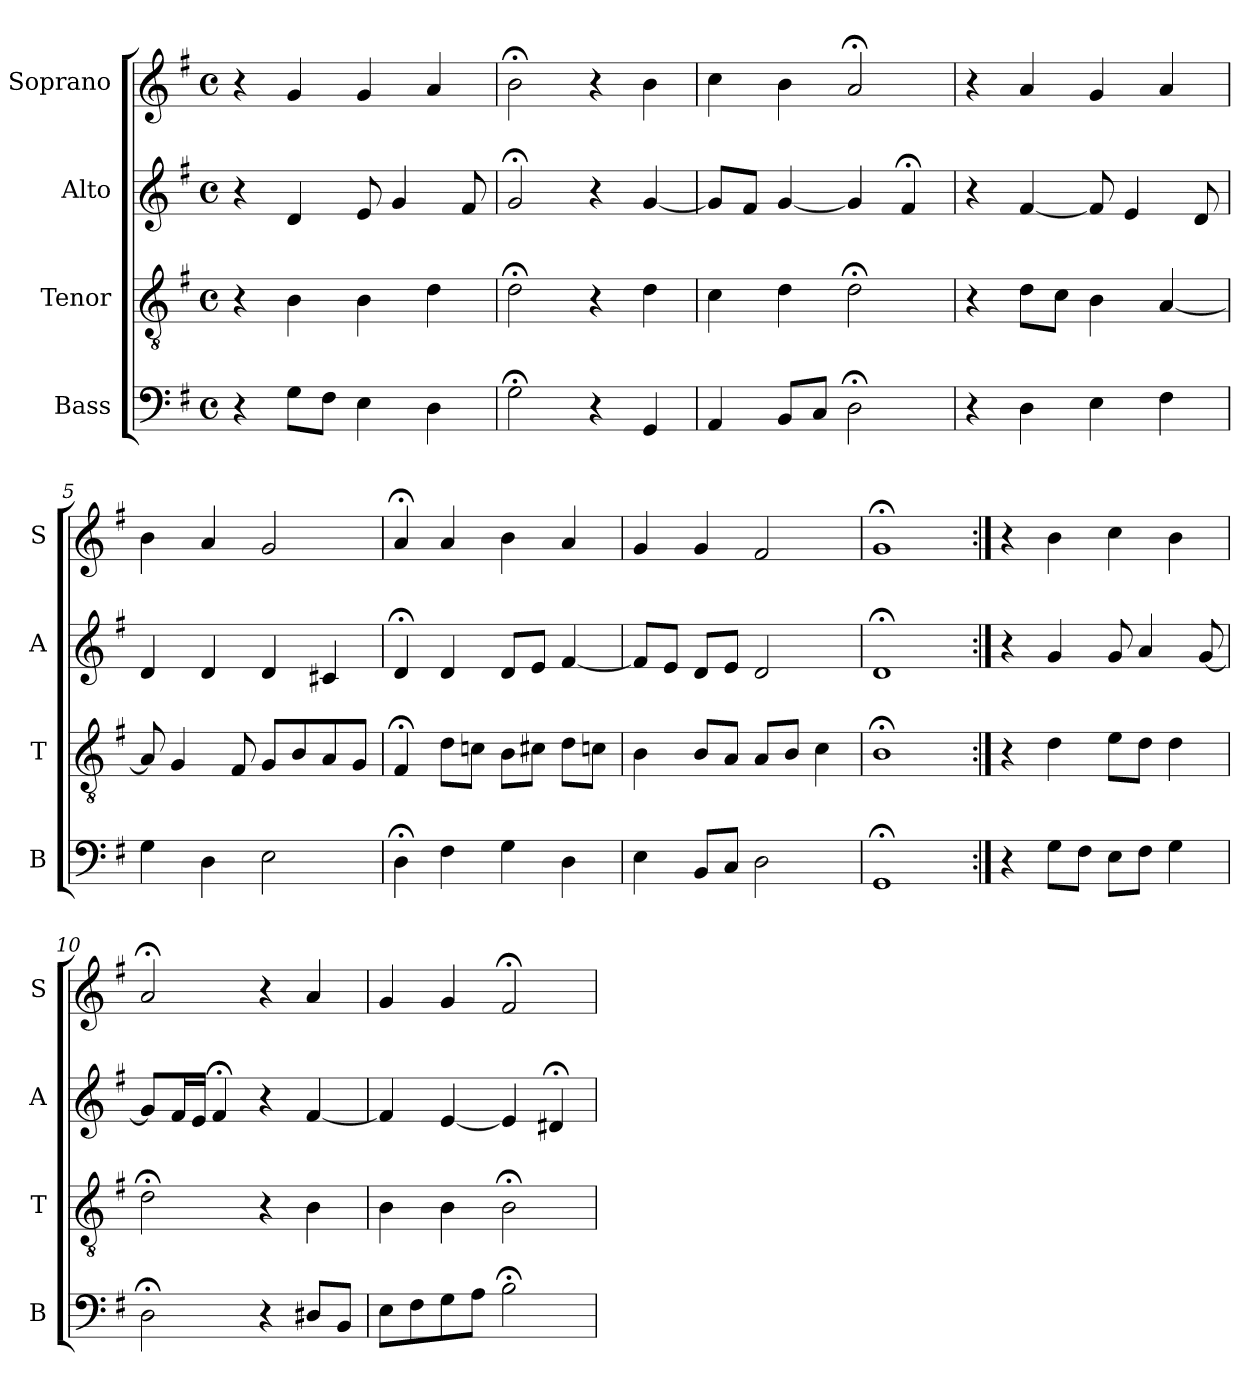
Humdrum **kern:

**kern	**kern	**kern	**kern
*part4	*part3	*part2	*part1
*staff4	*staff3	*staff2	*staff1
*I"Bass	*I"Tenor	*I"Alto	*I"Soprano
*I'B	*I'T	*I'A	*I'S
*clefF4	*clefGv2	*clefG2	*clefG2
*k[f#]	*k[f#]	*k[f#]	*k[f#]
*G:	*G:	*G:	*G:
*M4/4	*M4/4	*M4/4	*M4/4
*met(c)	*met(c)	*met(c)	*met(c)
*MM100	*MM100	*MM100	*MM100
=1	=1	=1	=1
4r	4r	4r	4r
8GL	4Bi	4d	4gi
8F#J	.	.	.
4E	4Bi	8e	4gi
.	.	4g	.
4D	4di	.	4ai
.	.	8f#	.
=2	=2	=2	=2
2G;<	2d;<	2g;<	2b;<
4r	4r	4r	4r
4GG	4d	[4g	4b
=3	=3	=3	=3
4AA	4c	8gL]	4cc
.	.	8f#J	.
8BBL	4d	[4g	4b
8CJ	.	.	.
2D;<	2d;<	4g]	2a;<
.	.	4f#;<	.
=4	=4	=4	=4
4r	4r	4r	4r
4D	8dL	[4f#	4a
.	8cJ	.	.
4E	4B	8f#]	4g
.	.	4e	.
4F#	[4A	.	4a
.	.	8d	.
=5	=5	=5	=5
4G	8A]	4d	4b
.	4G	.	.
4D	.	4d	4a
.	8F#	.	.
2E	8GL	4d	2gi
.	8B	.	.
.	8A	4c#Xi	.
.	8GJ	.	.
=6	=6	=6	=6
4D;<	4F#;<	4d;<i	4a;<i
4F#	8dL	4d	4a
.	8cnJ	.	.
4G	8BL	8dL	4b
.	8c#XJ	8eJ	.
4D	8dL	[4f#	4a
.	8cnJ	.	.
=7	=7	=7	=7
4E	4B	8f#L]	4g
.	.	8eJ	.
8BBL	8BL	8dL	4g
8CJ	8AJ	8eJ	.
2D	8AL	2d	2f#
.	8BJ	.	.
.	4c	.	.
=8	=8	=8	=8
1GG;<	1B;<	1d;<	1g;<
=9:|!	=9:|!	=9:|!	=9:|!
4r	4r	4r	4r
8GL	4d	4g	4b
8F#J	.	.	.
8EL	8eL	8g	4cc
8F#J	8dJ	4a	.
4G	4d	.	4b
.	.	[8g	.
=10	=10	=10	=10
2D;<	2d;<	8gL]	2a;<
.	.	16f#L	.
.	.	16eJJ	.
.	.	4f#;<	.
4r	4r	4r	4r
8D#XL	4B	[4f#	4a
8BBJ	.	.	.
=11	=11	=11	=11
8EL	4B	4f#]	4g
8F#	.	.	.
8G	4B	[4e	4g
8AJ	.	.	.
2B;<	2B;<	4e]	2f#;<
.	.	4d#X;<	.
=	=	=	=
*-	*-	*-	*-
